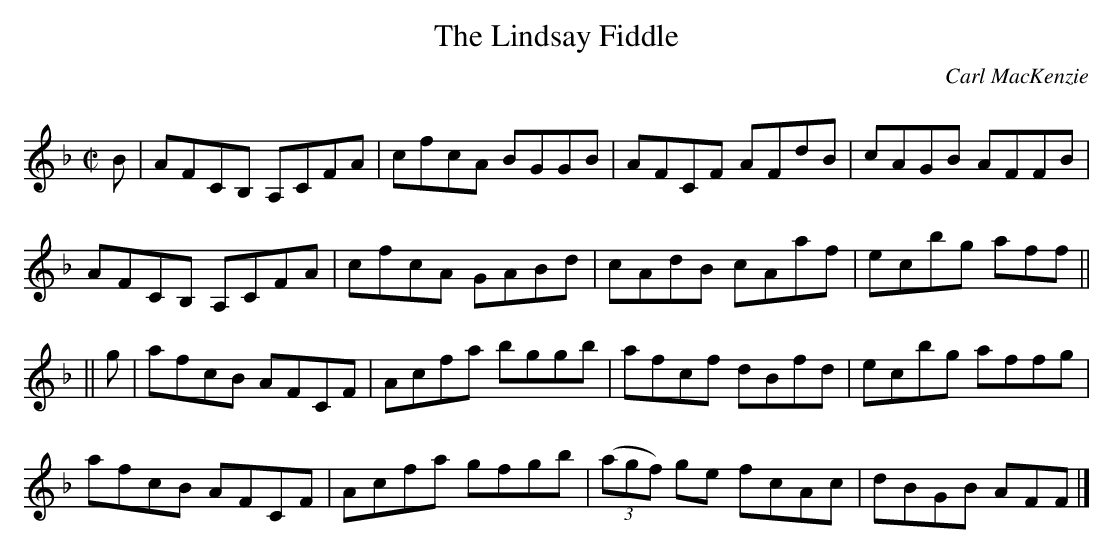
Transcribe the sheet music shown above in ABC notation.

X:1
T:The Lindsay Fiddle
C:Carl MacKenzie
Q:333
L:1/8
M:C|
K:F
B|AFCB, A,CFA|cfcA BGGB|AFCF AFdB|cAGB AFFB|
AFCB, A,CFA|cfcA GABd|cAdB cAaf|ecbg aff||
||g|afcB AFCF|Acfa bggb|afcf dBfd|ecbg affg|
afcB AFCF|Acfa gfgb|(3(agf) ge fcAc|dBGB AFF|]
